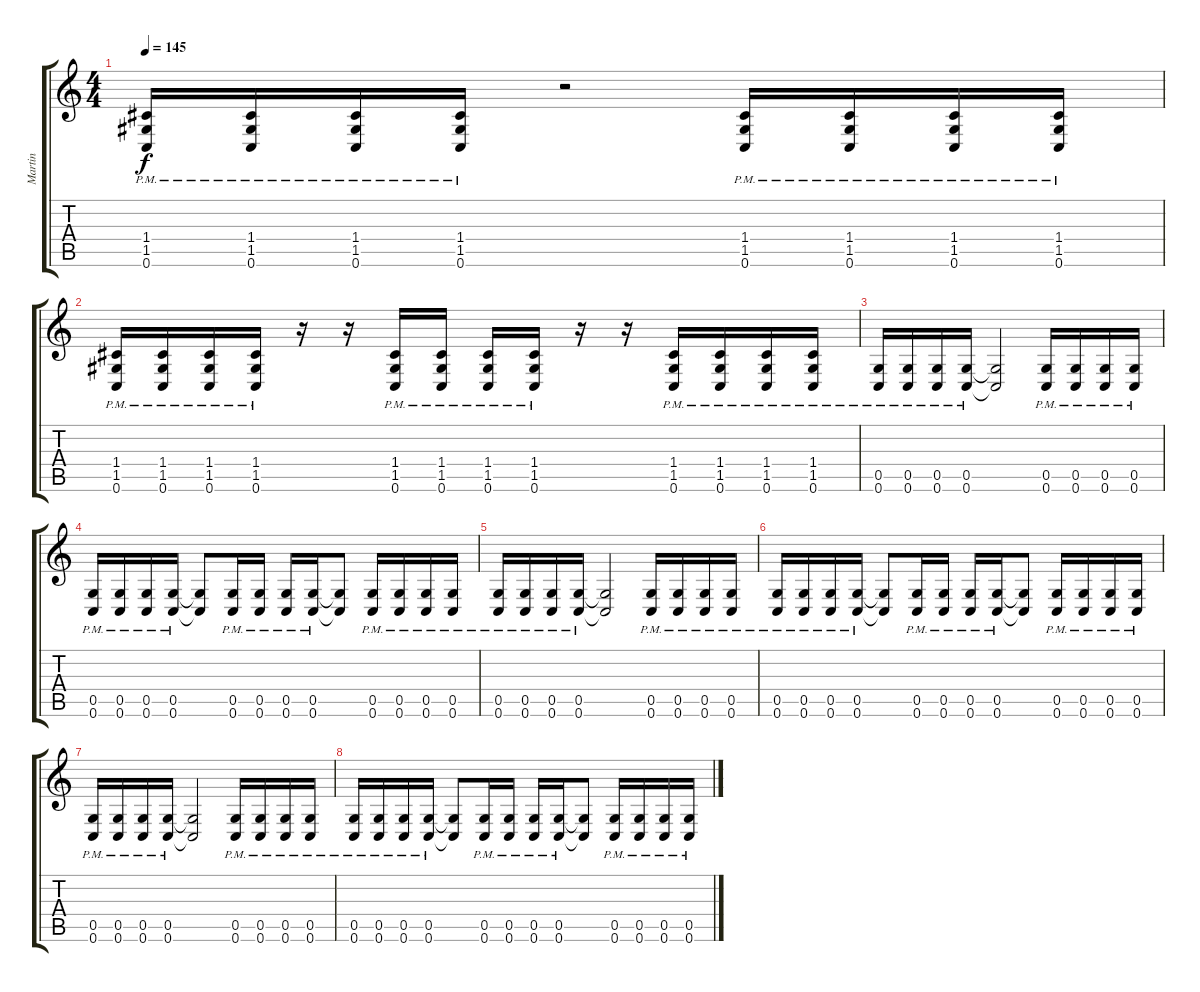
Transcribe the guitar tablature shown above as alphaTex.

\track ("Martin" "Martin") {instrument overdrivenguitar}
\staff {score tabs}
\tuning (D4 A3 F3 C3 G2 C2) {hide}
\ts (4 4)
\tempo 145
\clef g2
\ks c
(1.4{pm} 1.5{pm} 0.6{pm}).16{dy f} (1.4{pm} 1.5{pm} 0.6{pm}).16 (1.4{pm} 1.5{pm} 0.6{pm}).16 (1.4{pm} 1.5{pm} 0.6{pm}).16 r.2 (1.4{pm} 1.5{pm} 0.6{pm}).16 (1.4{pm} 1.5{pm} 0.6{pm}).16 (1.4{pm} 1.5{pm} 0.6{pm}).16 (1.4{pm} 1.5{pm} 0.6{pm}).16 |
(1.4{pm} 1.5{pm} 0.6{pm}).16 (1.4{pm} 1.5{pm} 0.6{pm}).16 (1.4{pm} 1.5{pm} 0.6{pm}).16 (1.4{pm} 1.5{pm} 0.6{pm}).16 r.16 r.16 (1.4{pm} 1.5{pm} 0.6{pm}).16 (1.4{pm} 1.5{pm} 0.6{pm}).16 (1.4{pm} 1.5{pm} 0.6{pm}).16 (1.4{pm} 1.5{pm} 0.6{pm}).16 r.16 r.16 (1.4{pm} 1.5{pm} 0.6{pm}).16 (1.4{pm} 1.5{pm} 0.6{pm}).16 (1.4{pm} 1.5{pm} 0.6{pm}).16 (1.4{pm} 1.5{pm} 0.6{pm}).16 |
(0.5{pm} 0.6{pm}).16 (0.5{pm} 0.6{pm}).16 (0.5{pm} 0.6{pm}).16 (0.5{pm} 0.6{pm}).16 (0.5{t} 0.6{t}).2 (0.5{pm} 0.6{pm}).16 (0.5{pm} 0.6{pm}).16 (0.5{pm} 0.6{pm}).16 (0.5{pm} 0.6{pm}).16 |
(0.5{pm} 0.6{pm}).16 (0.5{pm} 0.6{pm}).16 (0.5{pm} 0.6{pm}).16 (0.5{pm} 0.6{pm}).16 (0.5{t} 0.6{t}).8 (0.5{pm} 0.6{pm}).16 (0.5{pm} 0.6{pm}).16 (0.5{pm} 0.6{pm}).16 (0.5{pm} 0.6{pm}).16 (0.5{t} 0.6{t}).8 (0.5{pm} 0.6{pm}).16 (0.5{pm} 0.6{pm}).16 (0.5{pm} 0.6{pm}).16 (0.5{pm} 0.6{pm}).16 |
(0.5{pm} 0.6{pm}).16 (0.5{pm} 0.6{pm}).16 (0.5{pm} 0.6{pm}).16 (0.5{pm} 0.6{pm}).16 (0.5{t} 0.6{t}).2 (0.5{pm} 0.6{pm}).16 (0.5{pm} 0.6{pm}).16 (0.5{pm} 0.6{pm}).16 (0.5{pm} 0.6{pm}).16 |
(0.5{pm} 0.6{pm}).16 (0.5{pm} 0.6{pm}).16 (0.5{pm} 0.6{pm}).16 (0.5{pm} 0.6{pm}).16 (0.5{t} 0.6{t}).8 (0.5{pm} 0.6{pm}).16 (0.5{pm} 0.6{pm}).16 (0.5{pm} 0.6{pm}).16 (0.5{pm} 0.6{pm}).16 (0.5{t} 0.6{t}).8 (0.5{pm} 0.6{pm}).16 (0.5{pm} 0.6{pm}).16 (0.5{pm} 0.6{pm}).16 (0.5{pm} 0.6{pm}).16 |
(0.5{pm} 0.6{pm}).16 (0.5{pm} 0.6{pm}).16 (0.5{pm} 0.6{pm}).16 (0.5{pm} 0.6{pm}).16 (0.5{t} 0.6{t}).2 (0.5{pm} 0.6{pm}).16 (0.5{pm} 0.6{pm}).16 (0.5{pm} 0.6{pm}).16 (0.5{pm} 0.6{pm}).16 |
(0.5{pm} 0.6{pm}).16 (0.5{pm} 0.6{pm}).16 (0.5{pm} 0.6{pm}).16 (0.5{pm} 0.6{pm}).16 (0.5{t} 0.6{t}).8 (0.5{pm} 0.6{pm}).16 (0.5{pm} 0.6{pm}).16 (0.5{pm} 0.6{pm}).16 (0.5{pm} 0.6{pm}).16 (0.5{t} 0.6{t}).8 (0.5{pm} 0.6{pm}).16 (0.5{pm} 0.6{pm}).16 (0.5{pm} 0.6{pm}).16 (0.5{pm} 0.6{pm}).16
